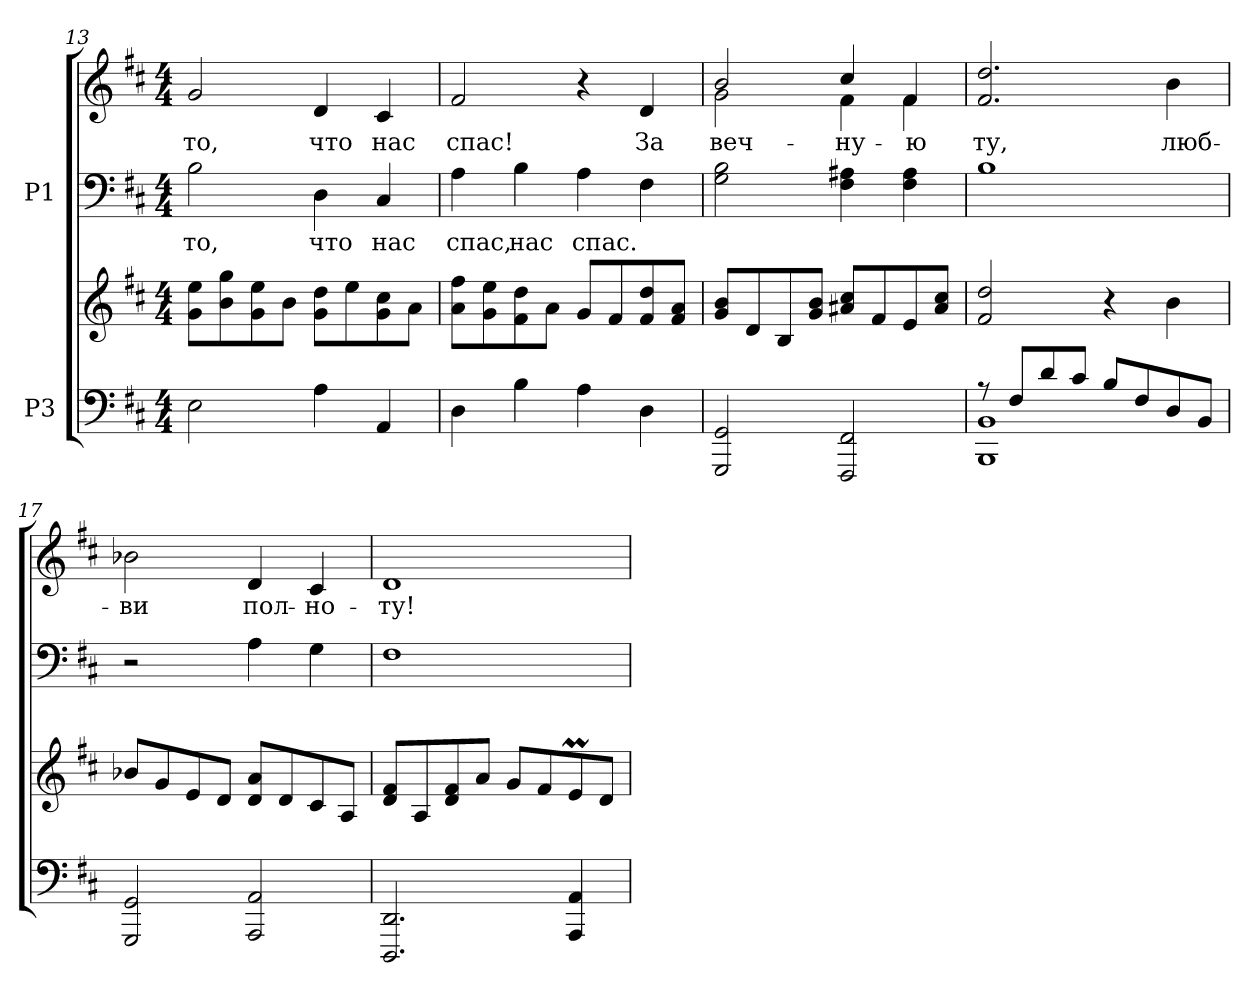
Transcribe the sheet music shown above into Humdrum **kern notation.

**kern	**kern	**kern	**text	**kern	**text
*part2	*part2	*part1	*part1	*part1	*part1
*staff4	*staff3	*staff2	*staff2	*staff1	*staff1
*I"P3	*	*I"P1	*	*	*
!!LO:LB:g=z
*clefF4	*clefG2	*clefF4	*	*clefG2	*
*k[f#c#]	*k[f#c#]	*k[f#c#]	*	*k[f#c#]	*
*D:	*D:	*D:	*	*D:	*
*M4/4	*M4/4	*M4/4	*	*M4/4	*
=13	=13	=13	=13	=13	=13
!	!	!	!LO:LY:a:color=#000000	!	!
!	!	!	!	!	!LO:LY:b:color=#000000
2Ei\	8gi\ 8eeiL	2Bi\	то,	2gi/	то,
.	8bi\ 8ggi	.	.	.	.
.	8gi\ 8eei	.	.	.	.
.	8bi\J	.	.	.	.
!	!	!	!LO:LY:a:color=#000000	!	!
!	!	!	!	!	!LO:LY:b:color=#000000
4Ai\	8gi\ 8ddiL	4Di\	что	4di/	что
.	8eei\	.	.	.	.
!	!	!	!LO:LY:a:color=#000000	!	!
!	!	!	!	!	!LO:LY:b:color=#000000
4AAi/	8gi\ 8cc#i	4C#i/	нас	4c#i/	нас
.	8ai\J	.	.	.	.
=14	=14	=14	=14	=14	=14
!	!	!	!LO:LY:a:color=#000000	!	!
!	!	!	!	!	!LO:LY:b:color=#000000
4Di\	8ai\ 8ff#iL	4Ai\	спас,	2f#i/	спас!
.	8gi\ 8eei	.	.	.	.
!	!	!	!LO:LY:a:color=#000000	!	!
4Bi\	8f#i\ 8ddi	4Bi\	нас	.	.
.	8ai\J	.	.	.	.
!	!	!	!LO:LY:a:color=#000000	!	!
4Ai\	8gi/L	4Ai\	спас.	4r	.
.	8f#i/	.	.	.	.
!	!	!	!	!	!LO:LY:b:color=#000000
4Di\	8f#i/ 8ddi	4F#i\	.	4di/	За
.	8f#i/ 8aiJ	.	.	.	.
=15	=15	=15	=15	=15	=15
!	!	!	!	!	!LO:LY:b:color=#000000
*	*	*	*	*^	*
2GGGi/ 2GGi	8gi/ 8biL	2Gi\ 2Bi	.	2bi/	2gi\	веч-
.	8di/	.	.	.	.	.
.	8Bi/	.	.	.	.	.
.	8gi/ 8biJ	.	.	.	.	.
!	!	!	!	!	!	!LO:LY:b:color=#000000
2FFF#i/ 2FF#i	8a#Xi/ 8cc#iL	4F#i\ 4A#Xi	.	4cc#i/	4f#i\	-ну-
.	8f#i/	.	.	.	.	.
!	!	!	!	!	!	!LO:LY:b:color=#000000
.	8ei/	4F#i\ 4A#i	.	4f#i/	4f#i\	-ю
.	8a#i/ 8cc#iJ	.	.	.	.	.
*	*	*	*	*v	*v	*
=16	=16	=16	=16	=16	=16
*^	*	*	*	*	*
!	!	!	!	!	!	!LO:LY:b:color=#000000
8r	1BBBi 1BBi	2f#i/ 2ddi	1Bi	.	2.f#i/ 2.ddi	ту,
8F#i/L	.	.	.	.	.	.
8di/	.	.	.	.	.	.
8c#i/J	.	.	.	.	.	.
8Bi/L	.	4r	.	.	.	.
8F#i/	.	.	.	.	.	.
!	!	!	!	!	!	!LO:LY:b:color=#000000
8Di/	.	4bi\	.	.	4bi\	люб-
8BBi/J	.	.	.	.	.	.
*v	*v	*	*	*	*	*
!!LO:LB:g=z
=17	=17	=17	=17	=17	=17
!	!	!	!	!	!LO:LY:b:color=#000000
2GGGi/ 2GGi	8b-Xi/L	2r	.	2b-Xi\	-ви
.	8gi/	.	.	.	.
.	8ei/	.	.	.	.
.	8di/J	.	.	.	.
!	!	!	!	!	!LO:LY:b:color=#000000
2AAAi/ 2AAi	8di/ 8aiL	4Ai\	.	4di/	пол-
.	8di/	.	.	.	.
!	!	!	!	!	!LO:LY:b:color=#000000
.	8c#i/	4Gi\	.	4c#i/	-но-
.	8Ai/J	.	.	.	.
=18	=18	=18	=18	=18	=18
!	!	!	!	!	!LO:LY:b:color=#000000
2.DDDi/ 2.DDi	8di/ 8f#iL	1F#i	.	1di	-ту!
.	8Ai/	.	.	.	.
.	8di/ 8f#i	.	.	.	.
.	8ai/J	.	.	.	.
.	8gi/L	.	.	.	.
.	8f#i/	.	.	.	.
4AAAi/ 4AAi	8eMi/	.	.	.	.
.	8di/J	.	.	.	.
=	=	=	=	=	=
*-	*-	*-	*-	*-	*-
